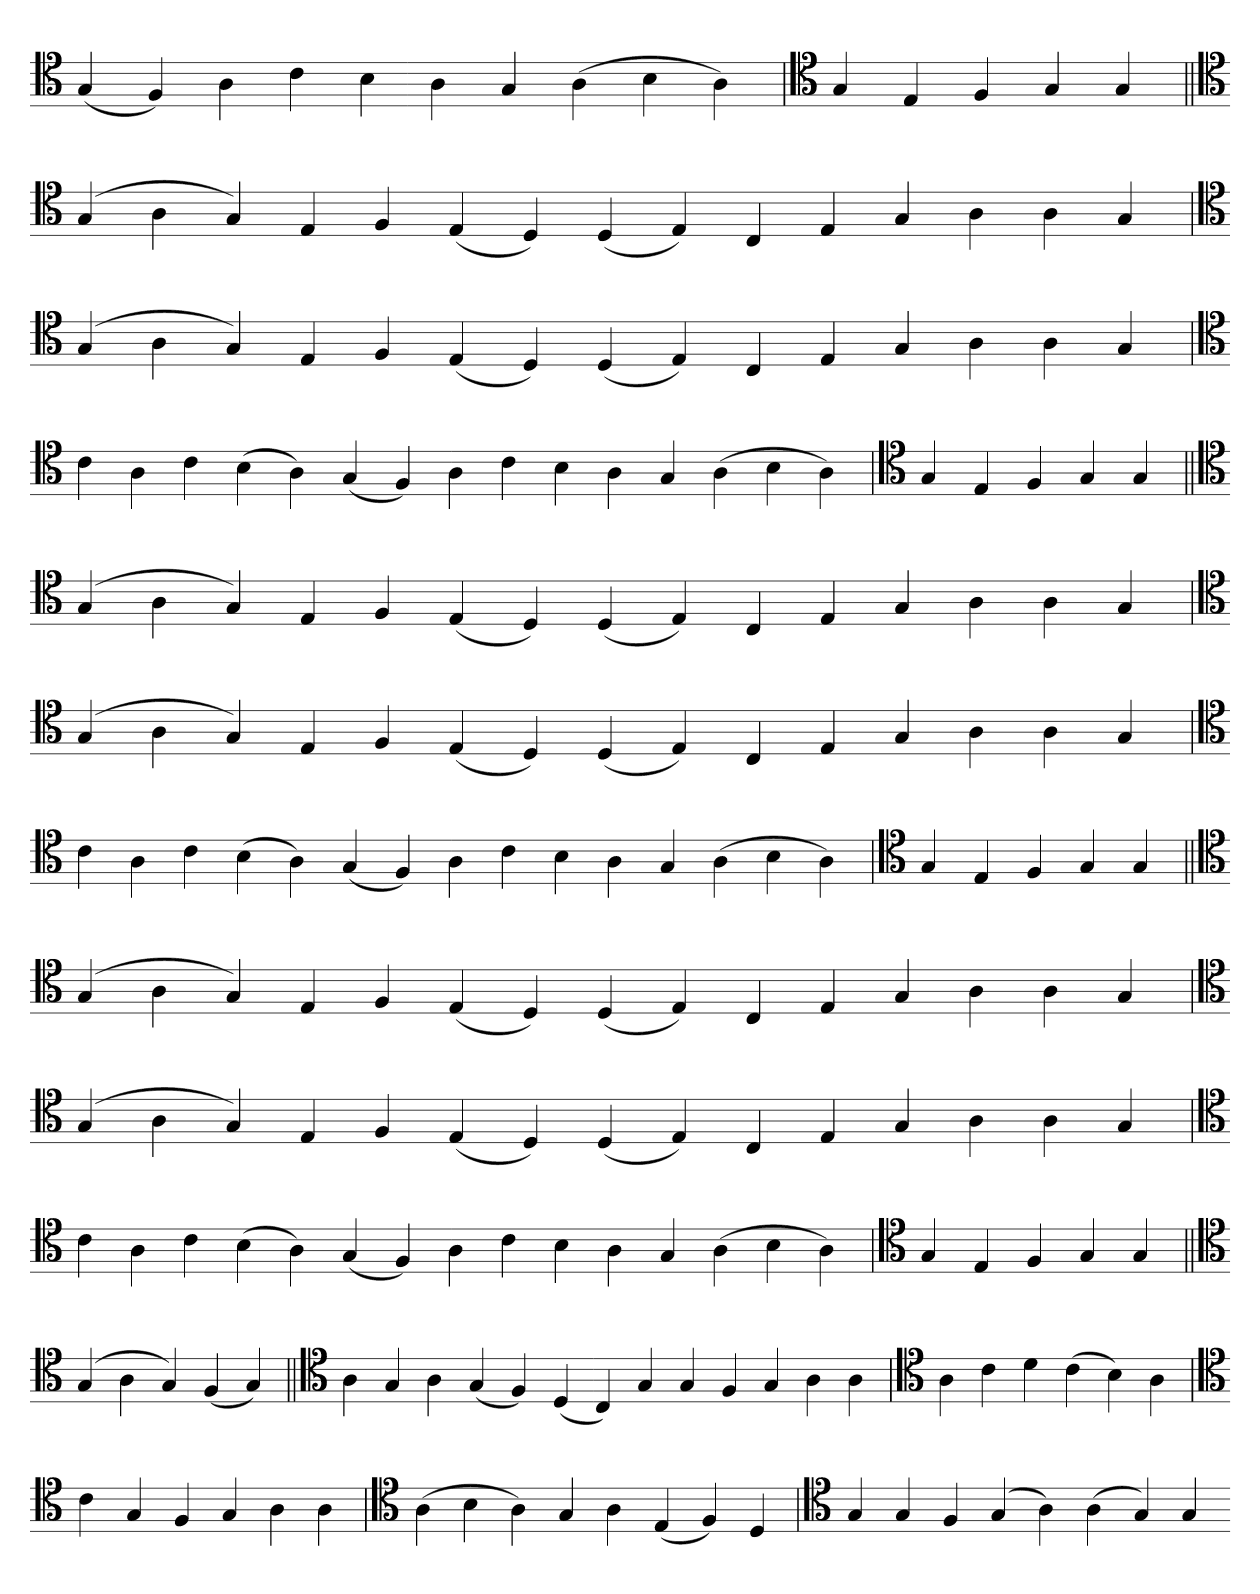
**kern
*part1
*staff1
*clefC4
=
(4G
4F)
4A
4c
4B
4A
4G
(4A
4B
4A)
=`
*clefC4
4G
4E
4F
4G
4G
=||
*clefC4
(4G
4A
4G)
4E
4F
(4E
4D)
(4D
4E)
4C
4E
4G
4A
4A
4G
='
*clefC4
(4G
4A
4G)
4E
4F
(4E
4D)
(4D
4E)
4C
4E
4G
4A
4A
4G
=
*clefC4
4c
4A
4c
(4B
4A)
(4G
4F)
4A
4c
4B
4A
4G
(4A
4B
4A)
=`
*clefC4
4G
4E
4F
4G
4G
=||
*clefC4
(4G
4A
4G)
4E
4F
(4E
4D)
(4D
4E)
4C
4E
4G
4A
4A
4G
='
*clefC4
(4G
4A
4G)
4E
4F
(4E
4D)
(4D
4E)
4C
4E
4G
4A
4A
4G
=
*clefC4
4c
4A
4c
(4B
4A)
(4G
4F)
4A
4c
4B
4A
4G
(4A
4B
4A)
=`
*clefC4
4G
4E
4F
4G
4G
=||
*clefC4
(4G
4A
4G)
4E
4F
(4E
4D)
(4D
4E)
4C
4E
4G
4A
4A
4G
='
*clefC4
(4G
4A
4G)
4E
4F
(4E
4D)
(4D
4E)
4C
4E
4G
4A
4A
4G
=
*clefC4
4c
4A
4c
(4B
4A)
(4G
4F)
4A
4c
4B
4A
4G
(4A
4B
4A)
=`
*clefC4
4G
4E
4F
4G
4G
=||
*clefC4
(4G
4A
4G)
(4F
4G)
=||
*clefC4
4A
4G
4A
(4G
4F)
(4D
4C)
4G
4G
4F
4G
4A
4A
='
*clefC4
4A
4c
4d
(4c
4B)
4A
=`
*clefC4
4c
4G
4F
4G
4A
4A
=
*clefC4
(4A
4B
4A)
4G
4A
(4E
4F)
4D
=`
*clefC4
4G
4G
4F
(4G
4A)
(4A
4G)
4G
=-
*-
